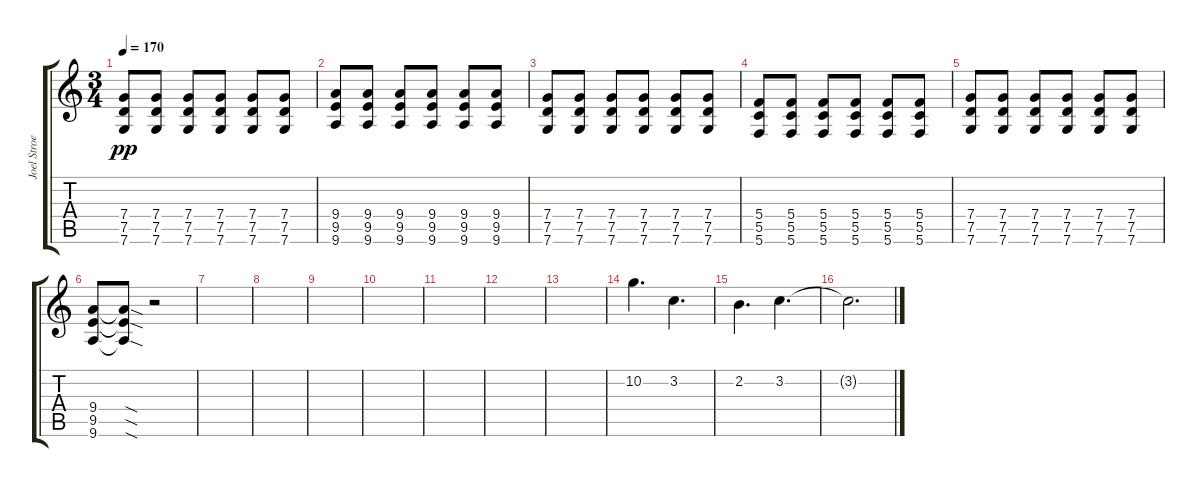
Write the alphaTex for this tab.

\track ("Joel Stroetzel" "Joel Stroe") {instrument distortionguitar}
\staff {score tabs}
\tuning (D4 A3 F3 C3 G2 C2) {hide}
\ts (3 4)
\tempo 170
\clef g2
\ks c
(7.4 7.5 7.6).8{dy pp} (7.4 7.5 7.6).8 (7.4 7.5 7.6).8 (7.4 7.5 7.6).8 (7.4 7.5 7.6).8 (7.4 7.5 7.6).8 |
(9.4 9.5 9.6).8 (9.4 9.5 9.6).8 (9.4 9.5 9.6).8 (9.4 9.5 9.6).8 (9.4 9.5 9.6).8 (9.4 9.5 9.6).8 |
(7.4 7.5 7.6).8 (7.4 7.5 7.6).8 (7.4 7.5 7.6).8 (7.4 7.5 7.6).8 (7.4 7.5 7.6).8 (7.4 7.5 7.6).8 |
(5.4 5.5 5.6).8 (5.4 5.5 5.6).8 (5.4 5.5 5.6).8 (5.4 5.5 5.6).8 (5.4 5.5 5.6).8 (5.4 5.5 5.6).8 |
(7.4 7.5 7.6).8 (7.4 7.5 7.6).8 (7.4 7.5 7.6).8 (7.4 7.5 7.6).8 (7.4 7.5 7.6).8 (7.4 7.5 7.6).8 |
(9.4 9.5 9.6).8 (9.4{sod t} 9.5{sod t} 9.6{sod t}).8 r.2 |
|
|
|
|
|
|
|
10.2.4{d} 3.2.4{d} |
2.2.4{d} 3.2.4{d} |
3.2{t}.2{d}
